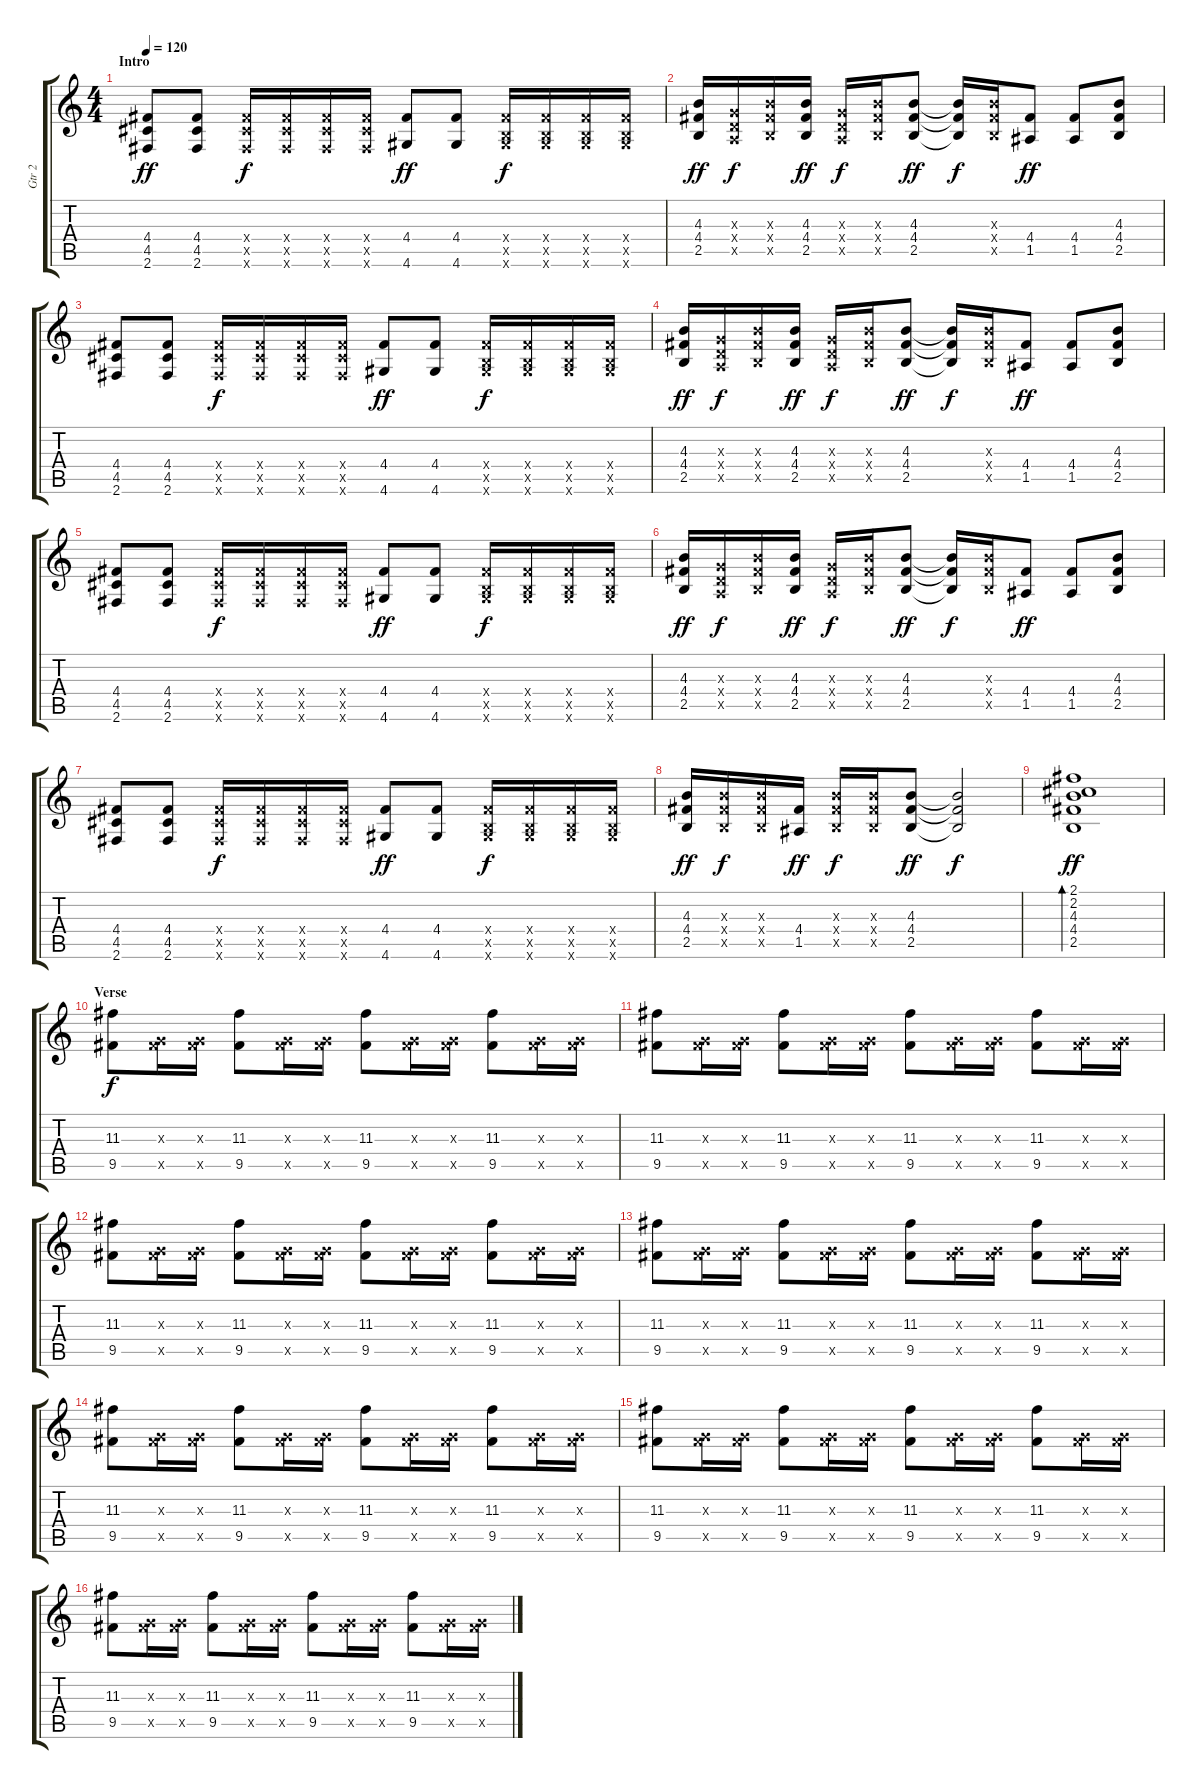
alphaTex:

\track ("Gtr 2" "Gtr 2") {instrument distortionguitar}
\staff {score tabs}
\tuning (E4 B3 G3 D3 A2 E2) {hide}
\ts (4 4)
\section ("" "Intro")
\tempo 120
\clef g2
\ks c
(4.4 4.5 2.6).8{dy ff instrument distortionguitar} (4.4 4.5 2.6).8 (4.4{x} 4.5{x} 2.6{x}).16{dy f} (4.4{x} 4.5{x} 2.6{x}).16 (4.4{x} 4.5{x} 2.6{x}).16 (4.4{x} 4.5{x} 2.6{x}).16 (4.4 4.6).8{dy ff} (4.4 4.6).8 (4.4{x} 2.5{x} 4.6{x}).16{dy f} (4.4{x} 2.5{x} 4.6{x}).16 (4.4{x} 2.5{x} 4.6{x}).16 (4.4{x} 2.5{x} 4.6{x}).16 |
(4.3 4.4 2.5).16{dy ff} (0.3{x} 0.4{x} 0.5{x}).16{dy f} (4.3{x} 4.4{x} 2.5{x}).16 (4.3 4.4 2.5).16{dy ff} (0.3{x} 0.4{x} 0.5{x}).16{dy f} (4.3{x} 4.4{x} 2.5{x}).16 (4.3 4.4 2.5).8{dy ff} (4.3{t} 4.4{t} 2.5{t}).16{dy f} (4.3{x} 4.4{x} 2.5{x}).16 (4.4 1.5).8{dy ff} (4.4 1.5).8 (4.3 4.4 2.5).8 |
(4.4 4.5 2.6).8 (4.4 4.5 2.6).8 (4.4{x} 4.5{x} 2.6{x}).16{dy f} (4.4{x} 4.5{x} 2.6{x}).16 (4.4{x} 4.5{x} 2.6{x}).16 (4.4{x} 4.5{x} 2.6{x}).16 (4.4 4.6).8{dy ff} (4.4 4.6).8 (4.4{x} 2.5{x} 4.6{x}).16{dy f} (4.4{x} 2.5{x} 4.6{x}).16 (4.4{x} 2.5{x} 4.6{x}).16 (4.4{x} 2.5{x} 4.6{x}).16 |
(4.3 4.4 2.5).16{dy ff} (0.3{x} 0.4{x} 0.5{x}).16{dy f} (4.3{x} 4.4{x} 2.5{x}).16 (4.3 4.4 2.5).16{dy ff} (0.3{x} 0.4{x} 0.5{x}).16{dy f} (4.3{x} 4.4{x} 2.5{x}).16 (4.3 4.4 2.5).8{dy ff} (4.3{t} 4.4{t} 2.5{t}).16{dy f} (4.3{x} 4.4{x} 2.5{x}).16 (4.4 1.5).8{dy ff} (4.4 1.5).8 (4.3 4.4 2.5).8 |
(4.4 4.5 2.6).8 (4.4 4.5 2.6).8 (4.4{x} 4.5{x} 2.6{x}).16{dy f} (4.4{x} 4.5{x} 2.6{x}).16 (4.4{x} 4.5{x} 2.6{x}).16 (4.4{x} 4.5{x} 2.6{x}).16 (4.4 4.6).8{dy ff} (4.4 4.6).8 (4.4{x} 2.5{x} 4.6{x}).16{dy f} (4.4{x} 2.5{x} 4.6{x}).16 (4.4{x} 2.5{x} 4.6{x}).16 (4.4{x} 2.5{x} 4.6{x}).16 |
(4.3 4.4 2.5).16{dy ff} (0.3{x} 0.4{x} 0.5{x}).16{dy f} (4.3{x} 4.4{x} 2.5{x}).16 (4.3 4.4 2.5).16{dy ff} (0.3{x} 0.4{x} 0.5{x}).16{dy f} (4.3{x} 4.4{x} 2.5{x}).16 (4.3 4.4 2.5).8{dy ff} (4.3{t} 4.4{t} 2.5{t}).16{dy f} (4.3{x} 4.4{x} 2.5{x}).16 (4.4 1.5).8{dy ff} (4.4 1.5).8 (4.3 4.4 2.5).8 |
(4.4 4.5 2.6).8 (4.4 4.5 2.6).8 (4.4{x} 4.5{x} 2.6{x}).16{dy f} (4.4{x} 4.5{x} 2.6{x}).16 (4.4{x} 4.5{x} 2.6{x}).16 (4.4{x} 4.5{x} 2.6{x}).16 (4.4 4.6).8{dy ff} (4.4 4.6).8 (4.4{x} 2.5{x} 4.6{x}).16{dy f} (4.4{x} 2.5{x} 4.6{x}).16 (4.4{x} 2.5{x} 4.6{x}).16 (4.4{x} 2.5{x} 4.6{x}).16 |
(4.3 4.4 2.5).16{dy ff} (4.3{x} 4.4{x} 2.5{x}).16{dy f} (4.3{x} 4.4{x} 2.5{x}).16 (4.4 1.5).16{dy ff} (4.3{x} 4.4{x} 2.5{x}).16{dy f} (4.3{x} 4.4{x} 2.5{x}).16 (4.3 4.4 2.5).8{dy ff} (4.3{t} 4.4{t} 2.5{t}).2{dy f} |
(2.1 2.2 4.3 4.4 2.5).1{bd 120 dy ff} |
\section ("" "Verse")
(11.3 9.5).8{dy f} (0.3{x} 9.5{x}).16 (0.3{x} 9.5{x}).16 (11.3 9.5).8 (0.3{x} 9.5{x}).16 (0.3{x} 9.5{x}).16 (11.3 9.5).8 (0.3{x} 9.5{x}).16 (0.3{x} 9.5{x}).16 (11.3 9.5).8 (0.3{x} 9.5{x}).16 (0.3{x} 9.5{x}).16 |
(11.3 9.5).8 (0.3{x} 9.5{x}).16 (0.3{x} 9.5{x}).16 (11.3 9.5).8 (0.3{x} 9.5{x}).16 (0.3{x} 9.5{x}).16 (11.3 9.5).8 (0.3{x} 9.5{x}).16 (0.3{x} 9.5{x}).16 (11.3 9.5).8 (0.3{x} 9.5{x}).16 (0.3{x} 9.5{x}).16 |
(11.3 9.5).8 (0.3{x} 9.5{x}).16 (0.3{x} 9.5{x}).16 (11.3 9.5).8 (0.3{x} 9.5{x}).16 (0.3{x} 9.5{x}).16 (11.3 9.5).8 (0.3{x} 9.5{x}).16 (0.3{x} 9.5{x}).16 (11.3 9.5).8 (0.3{x} 9.5{x}).16 (0.3{x} 9.5{x}).16 |
(11.3 9.5).8 (0.3{x} 9.5{x}).16 (0.3{x} 9.5{x}).16 (11.3 9.5).8 (0.3{x} 9.5{x}).16 (0.3{x} 9.5{x}).16 (11.3 9.5).8 (0.3{x} 9.5{x}).16 (0.3{x} 9.5{x}).16 (11.3 9.5).8 (0.3{x} 9.5{x}).16 (0.3{x} 9.5{x}).16 |
(11.3 9.5).8 (0.3{x} 9.5{x}).16 (0.3{x} 9.5{x}).16 (11.3 9.5).8 (0.3{x} 9.5{x}).16 (0.3{x} 9.5{x}).16 (11.3 9.5).8 (0.3{x} 9.5{x}).16 (0.3{x} 9.5{x}).16 (11.3 9.5).8 (0.3{x} 9.5{x}).16 (0.3{x} 9.5{x}).16 |
(11.3 9.5).8 (0.3{x} 9.5{x}).16 (0.3{x} 9.5{x}).16 (11.3 9.5).8 (0.3{x} 9.5{x}).16 (0.3{x} 9.5{x}).16 (11.3 9.5).8 (0.3{x} 9.5{x}).16 (0.3{x} 9.5{x}).16 (11.3 9.5).8 (0.3{x} 9.5{x}).16 (0.3{x} 9.5{x}).16 |
(11.3 9.5).8 (0.3{x} 9.5{x}).16 (0.3{x} 9.5{x}).16 (11.3 9.5).8 (0.3{x} 9.5{x}).16 (0.3{x} 9.5{x}).16 (11.3 9.5).8 (0.3{x} 9.5{x}).16 (0.3{x} 9.5{x}).16 (11.3 9.5).8 (0.3{x} 9.5{x}).16 (0.3{x} 9.5{x}).16
